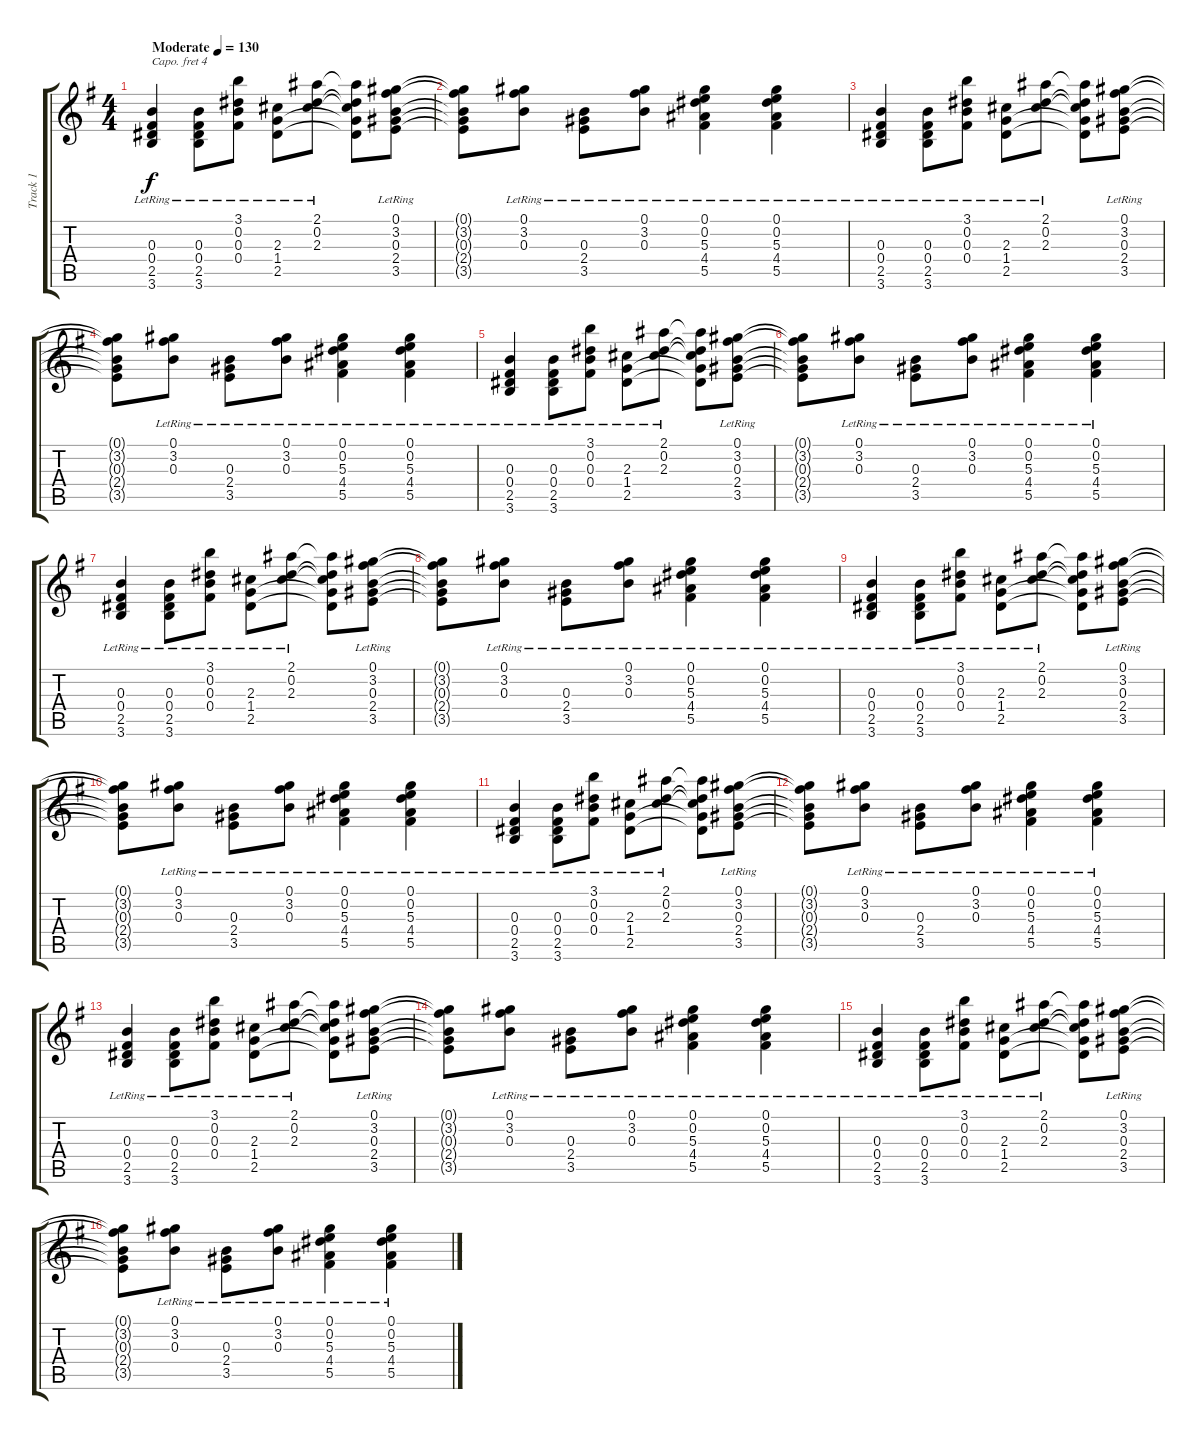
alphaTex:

\track ("Track 1" "Track 1") {instrument electricguitarclean}
\staff {score tabs}
\capo 4
\tuning (E4 B3 G3 D3 A2 E2) {hide}
\ts (4 4)
\tempo (130 "Moderate")
\clef g2
\ks g
(0.3{lr} 0.4{lr} 2.5{lr} 3.6{lr}).4{dy f instrument electricguitarclean} (0.3{lr} 0.4{lr} 2.5{lr} 3.6{lr}).8 (3.1{lr} 0.2{lr} 0.3{lr} 0.4{lr}).8 (2.3{lr} 1.4{lr} 2.5{lr}).8 (2.1{lr} 0.2{lr} 2.3{lr}).8 (2.1{t} 0.2{t} 2.3{t} 1.4{t} 2.5{t}).8 (0.1{lr} 3.2{lr} 0.3{lr} 2.4{lr} 3.5{lr}).8 |
(0.1{t} 3.2{t} 0.3{t} 2.4{t} 3.5{t}).8 (0.1{lr} 3.2{lr} 0.3{lr}).8 (0.3 2.4{lr} 3.5{lr}).8 (0.1{lr} 3.2{lr} 0.3{lr}).8 (0.1{lr} 0.2{lr} 5.3{lr} 4.4{lr} 5.5{lr}).4 (0.1{lr} 0.2{lr} 5.3{lr} 4.4{lr} 5.5{lr}).4 |
(0.3{lr} 0.4{lr} 2.5{lr} 3.6{lr}).4 (0.3{lr} 0.4{lr} 2.5{lr} 3.6{lr}).8 (3.1{lr} 0.2{lr} 0.3{lr} 0.4{lr}).8 (2.3{lr} 1.4{lr} 2.5{lr}).8 (2.1{lr} 0.2{lr} 2.3{lr}).8 (2.1{t} 0.2{t} 2.3{t} 1.4{t} 2.5{t}).8 (0.1{lr} 3.2{lr} 0.3{lr} 2.4{lr} 3.5{lr}).8 |
(0.1{t} 3.2{t} 0.3{t} 2.4{t} 3.5{t}).8 (0.1{lr} 3.2{lr} 0.3{lr}).8 (0.3 2.4{lr} 3.5{lr}).8 (0.1{lr} 3.2{lr} 0.3{lr}).8 (0.1{lr} 0.2{lr} 5.3{lr} 4.4{lr} 5.5{lr}).4 (0.1{lr} 0.2{lr} 5.3{lr} 4.4{lr} 5.5{lr}).4 |
(0.3{lr} 0.4{lr} 2.5{lr} 3.6{lr}).4 (0.3{lr} 0.4{lr} 2.5{lr} 3.6{lr}).8 (3.1{lr} 0.2{lr} 0.3{lr} 0.4{lr}).8 (2.3{lr} 1.4{lr} 2.5{lr}).8 (2.1{lr} 0.2{lr} 2.3{lr}).8 (2.1{t} 0.2{t} 2.3{t} 1.4{t} 2.5{t}).8 (0.1{lr} 3.2{lr} 0.3{lr} 2.4{lr} 3.5{lr}).8 |
(0.1{t} 3.2{t} 0.3{t} 2.4{t} 3.5{t}).8 (0.1{lr} 3.2{lr} 0.3{lr}).8 (0.3 2.4{lr} 3.5{lr}).8 (0.1{lr} 3.2{lr} 0.3{lr}).8 (0.1{lr} 0.2{lr} 5.3{lr} 4.4{lr} 5.5{lr}).4 (0.1{lr} 0.2{lr} 5.3{lr} 4.4{lr} 5.5{lr}).4 |
(0.3{lr} 0.4{lr} 2.5{lr} 3.6{lr}).4 (0.3{lr} 0.4{lr} 2.5{lr} 3.6{lr}).8 (3.1{lr} 0.2{lr} 0.3{lr} 0.4{lr}).8 (2.3{lr} 1.4{lr} 2.5{lr}).8 (2.1{lr} 0.2{lr} 2.3{lr}).8 (2.1{t} 0.2{t} 2.3{t} 1.4{t} 2.5{t}).8 (0.1{lr} 3.2{lr} 0.3{lr} 2.4{lr} 3.5{lr}).8 |
(0.1{t} 3.2{t} 0.3{t} 2.4{t} 3.5{t}).8 (0.1{lr} 3.2{lr} 0.3{lr}).8 (0.3 2.4{lr} 3.5{lr}).8 (0.1{lr} 3.2{lr} 0.3{lr}).8 (0.1{lr} 0.2{lr} 5.3{lr} 4.4{lr} 5.5{lr}).4 (0.1{lr} 0.2{lr} 5.3{lr} 4.4{lr} 5.5{lr}).4 |
(0.3{lr} 0.4{lr} 2.5{lr} 3.6{lr}).4 (0.3{lr} 0.4{lr} 2.5{lr} 3.6{lr}).8 (3.1{lr} 0.2{lr} 0.3{lr} 0.4{lr}).8 (2.3{lr} 1.4{lr} 2.5{lr}).8 (2.1{lr} 0.2{lr} 2.3{lr}).8 (2.1{t} 0.2{t} 2.3{t} 1.4{t} 2.5{t}).8 (0.1{lr} 3.2{lr} 0.3{lr} 2.4{lr} 3.5{lr}).8 |
(0.1{t} 3.2{t} 0.3{t} 2.4{t} 3.5{t}).8 (0.1{lr} 3.2{lr} 0.3{lr}).8 (0.3 2.4{lr} 3.5{lr}).8 (0.1{lr} 3.2{lr} 0.3{lr}).8 (0.1{lr} 0.2{lr} 5.3{lr} 4.4{lr} 5.5{lr}).4 (0.1{lr} 0.2{lr} 5.3{lr} 4.4{lr} 5.5{lr}).4 |
(0.3{lr} 0.4{lr} 2.5{lr} 3.6{lr}).4 (0.3{lr} 0.4{lr} 2.5{lr} 3.6{lr}).8 (3.1{lr} 0.2{lr} 0.3{lr} 0.4{lr}).8 (2.3{lr} 1.4{lr} 2.5{lr}).8 (2.1{lr} 0.2{lr} 2.3{lr}).8 (2.1{t} 0.2{t} 2.3{t} 1.4{t} 2.5{t}).8 (0.1{lr} 3.2{lr} 0.3{lr} 2.4{lr} 3.5{lr}).8 |
(0.1{t} 3.2{t} 0.3{t} 2.4{t} 3.5{t}).8 (0.1{lr} 3.2{lr} 0.3{lr}).8 (0.3 2.4{lr} 3.5{lr}).8 (0.1{lr} 3.2{lr} 0.3{lr}).8 (0.1{lr} 0.2{lr} 5.3{lr} 4.4{lr} 5.5{lr}).4 (0.1{lr} 0.2{lr} 5.3{lr} 4.4{lr} 5.5{lr}).4 |
(0.3{lr} 0.4{lr} 2.5{lr} 3.6{lr}).4 (0.3{lr} 0.4{lr} 2.5{lr} 3.6{lr}).8 (3.1{lr} 0.2{lr} 0.3{lr} 0.4{lr}).8 (2.3{lr} 1.4{lr} 2.5{lr}).8 (2.1{lr} 0.2{lr} 2.3{lr}).8 (2.1{t} 0.2{t} 2.3{t} 1.4{t} 2.5{t}).8 (0.1{lr} 3.2{lr} 0.3{lr} 2.4{lr} 3.5{lr}).8 |
(0.1{t} 3.2{t} 0.3{t} 2.4{t} 3.5{t}).8 (0.1{lr} 3.2{lr} 0.3{lr}).8 (0.3 2.4{lr} 3.5{lr}).8 (0.1{lr} 3.2{lr} 0.3{lr}).8 (0.1{lr} 0.2{lr} 5.3{lr} 4.4{lr} 5.5{lr}).4 (0.1{lr} 0.2{lr} 5.3{lr} 4.4{lr} 5.5{lr}).4 |
(0.3{lr} 0.4{lr} 2.5{lr} 3.6{lr}).4 (0.3{lr} 0.4{lr} 2.5{lr} 3.6{lr}).8 (3.1{lr} 0.2{lr} 0.3{lr} 0.4{lr}).8 (2.3{lr} 1.4{lr} 2.5{lr}).8 (2.1{lr} 0.2{lr} 2.3{lr}).8 (2.1{t} 0.2{t} 2.3{t} 1.4{t} 2.5{t}).8 (0.1{lr} 3.2{lr} 0.3{lr} 2.4{lr} 3.5{lr}).8 |
(0.1{t} 3.2{t} 0.3{t} 2.4{t} 3.5{t}).8 (0.1{lr} 3.2{lr} 0.3{lr}).8 (0.3 2.4{lr} 3.5{lr}).8 (0.1{lr} 3.2{lr} 0.3{lr}).8 (0.1{lr} 0.2{lr} 5.3{lr} 4.4{lr} 5.5{lr}).4 (0.1{lr} 0.2{lr} 5.3{lr} 4.4{lr} 5.5{lr}).4
